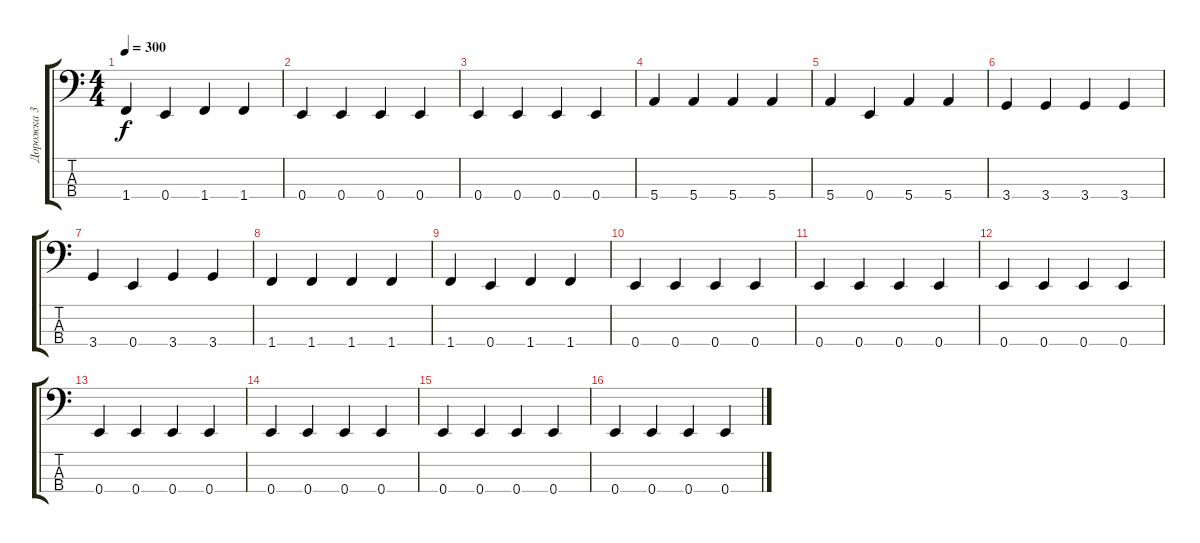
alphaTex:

\track ("Дорожка 3" "Дорожка 3") {instrument slapbass1}
\staff {score tabs}
\tuning (G2 D2 A1 E1) {hide}
\ts (4 4)
\tempo 300
\clef f4
\ks c
1.4.4{dy f} 0.4.4 1.4.4 1.4.4 |
0.4.4 0.4.4 0.4.4 0.4.4 |
0.4.4 0.4.4 0.4.4 0.4.4 |
5.4.4 5.4.4 5.4.4 5.4.4 |
5.4.4 0.4.4 5.4.4 5.4.4 |
3.4.4 3.4.4 3.4.4 3.4.4 |
3.4.4 0.4.4 3.4.4 3.4.4 |
1.4.4 1.4.4 1.4.4 1.4.4 |
1.4.4 0.4.4 1.4.4 1.4.4 |
0.4.4 0.4.4 0.4.4 0.4.4 |
0.4.4 0.4.4 0.4.4 0.4.4 |
0.4.4 0.4.4 0.4.4 0.4.4 |
0.4.4 0.4.4 0.4.4 0.4.4 |
0.4.4 0.4.4 0.4.4 0.4.4 |
0.4.4 0.4.4 0.4.4 0.4.4 |
0.4.4 0.4.4 0.4.4 0.4.4
